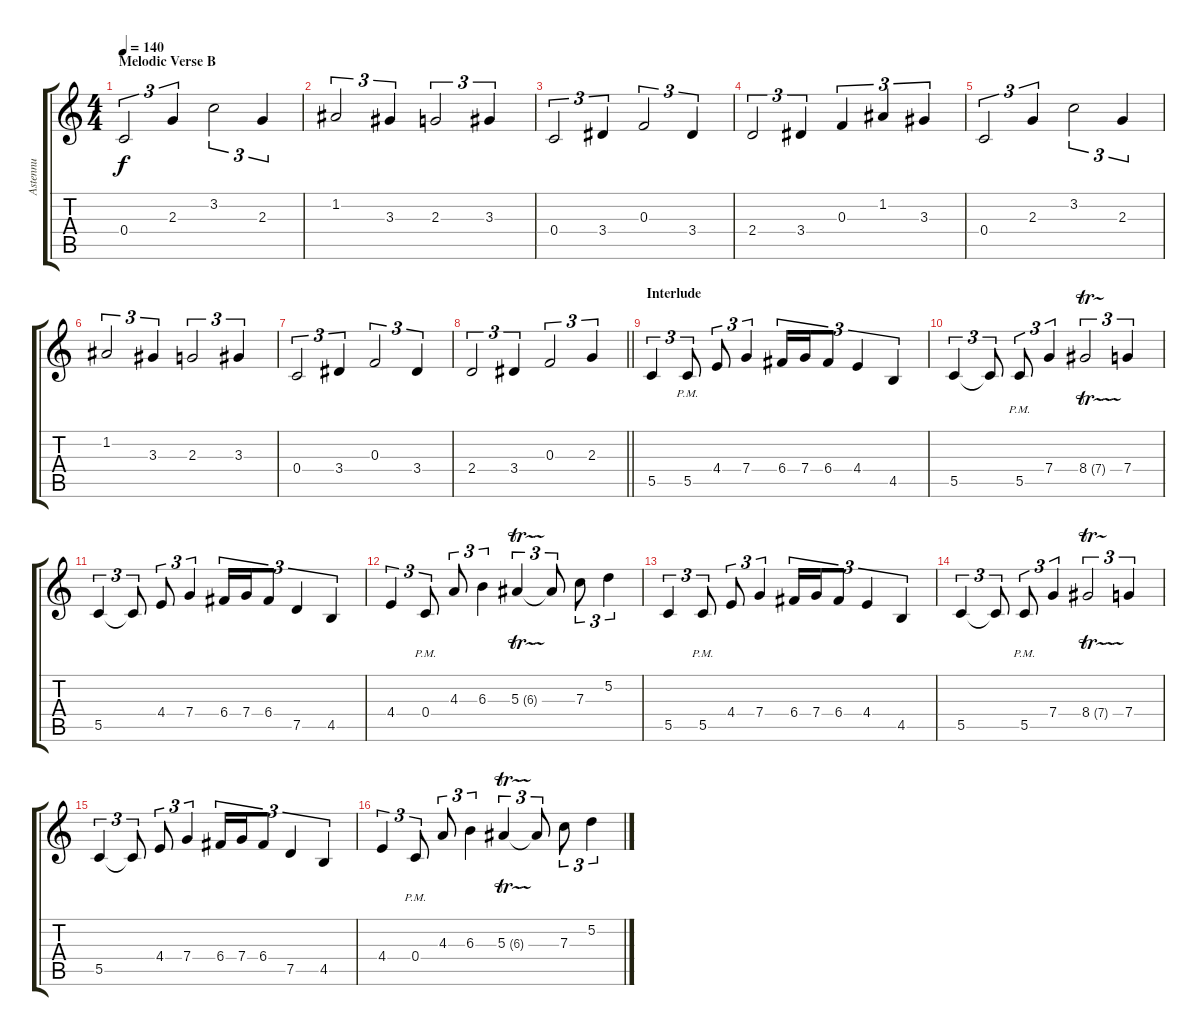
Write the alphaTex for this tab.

\track ("Astennu" "Astennu") {instrument distortionguitar}
\staff {score tabs}
\tuning (D4 A3 F3 C3 G2 D2) {hide}
\ts (4 4)
\section ("" "Melodic Verse B")
\tempo 140
\clef g2
\ks c
0.4.2{tu (3 2) dy f} 2.3.4{tu (3 2)} 3.2.2{tu (3 2)} 2.3.4{tu (3 2)} |
1.2.2{tu (3 2)} 3.3.4{tu (3 2)} 2.3.2{tu (3 2)} 3.3.4{tu (3 2)} |
0.4.2{tu (3 2)} 3.4.4{tu (3 2)} 0.3.2{tu (3 2)} 3.4.4{tu (3 2)} |
2.4.2{tu (3 2)} 3.4.4{tu (3 2)} 0.3.4{tu (3 2)} 1.2.4{tu (3 2)} 3.3.4{tu (3 2)} |
0.4.2{tu (3 2)} 2.3.4{tu (3 2)} 3.2.2{tu (3 2)} 2.3.4{tu (3 2)} |
1.2.2{tu (3 2)} 3.3.4{tu (3 2)} 2.3.2{tu (3 2)} 3.3.4{tu (3 2)} |
0.4.2{tu (3 2)} 3.4.4{tu (3 2)} 0.3.2{tu (3 2)} 3.4.4{tu (3 2)} |
\barLineRight lightlight
2.4.2{tu (3 2)} 3.4.4{tu (3 2)} 0.3.2{tu (3 2)} 2.3.4{tu (3 2)} |
\section ("" "Interlude")
5.5.4{tu (3 2)} 5.5{pm}.8{tu (3 2)} 4.4.8{tu (3 2)} 7.4.4{tu (3 2)} 6.4.16{tu (3 2)} 7.4.16{tu (3 2)} 6.4.8{tu (3 2)} 4.4.4{tu (3 2)} 4.5.4{tu (3 2)} |
5.5.4{tu (3 2)} 5.5{t}.8{tu (3 2)} 5.5{pm}.8{tu (3 2)} 7.4.4{tu (3 2)} 8.4{tr (7 16)}.2{tu (3 2)} 7.4.4{tu (3 2)} |
5.5.4{tu (3 2)} 5.5{t}.8{tu (3 2)} 4.4.8{tu (3 2)} 7.4.4{tu (3 2)} 6.4.16{tu (3 2)} 7.4.16{tu (3 2)} 6.4.8{tu (3 2)} 7.5.4{tu (3 2)} 4.5.4{tu (3 2)} |
4.4.4{tu (3 2)} 0.4{pm}.8{tu (3 2)} 4.3.8{tu (3 2)} 6.3.4{tu (3 2)} 5.3{tr (6 16)}.4{tu (3 2)} 5.3{t}.8{tu (3 2)} 7.3.8{tu (3 2)} 5.2.4{tu (3 2)} |
5.5.4{tu (3 2)} 5.5{pm}.8{tu (3 2)} 4.4.8{tu (3 2)} 7.4.4{tu (3 2)} 6.4.16{tu (3 2)} 7.4.16{tu (3 2)} 6.4.8{tu (3 2)} 4.4.4{tu (3 2)} 4.5.4{tu (3 2)} |
5.5.4{tu (3 2)} 5.5{t}.8{tu (3 2)} 5.5{pm}.8{tu (3 2)} 7.4.4{tu (3 2)} 8.4{tr (7 16)}.2{tu (3 2)} 7.4.4{tu (3 2)} |
5.5.4{tu (3 2)} 5.5{t}.8{tu (3 2)} 4.4.8{tu (3 2)} 7.4.4{tu (3 2)} 6.4.16{tu (3 2)} 7.4.16{tu (3 2)} 6.4.8{tu (3 2)} 7.5.4{tu (3 2)} 4.5.4{tu (3 2)} |
4.4.4{tu (3 2)} 0.4{pm}.8{tu (3 2)} 4.3.8{tu (3 2)} 6.3.4{tu (3 2)} 5.3{tr (6 16)}.4{tu (3 2)} 5.3{t}.8{tu (3 2)} 7.3.8{tu (3 2)} 5.2.4{tu (3 2)}
